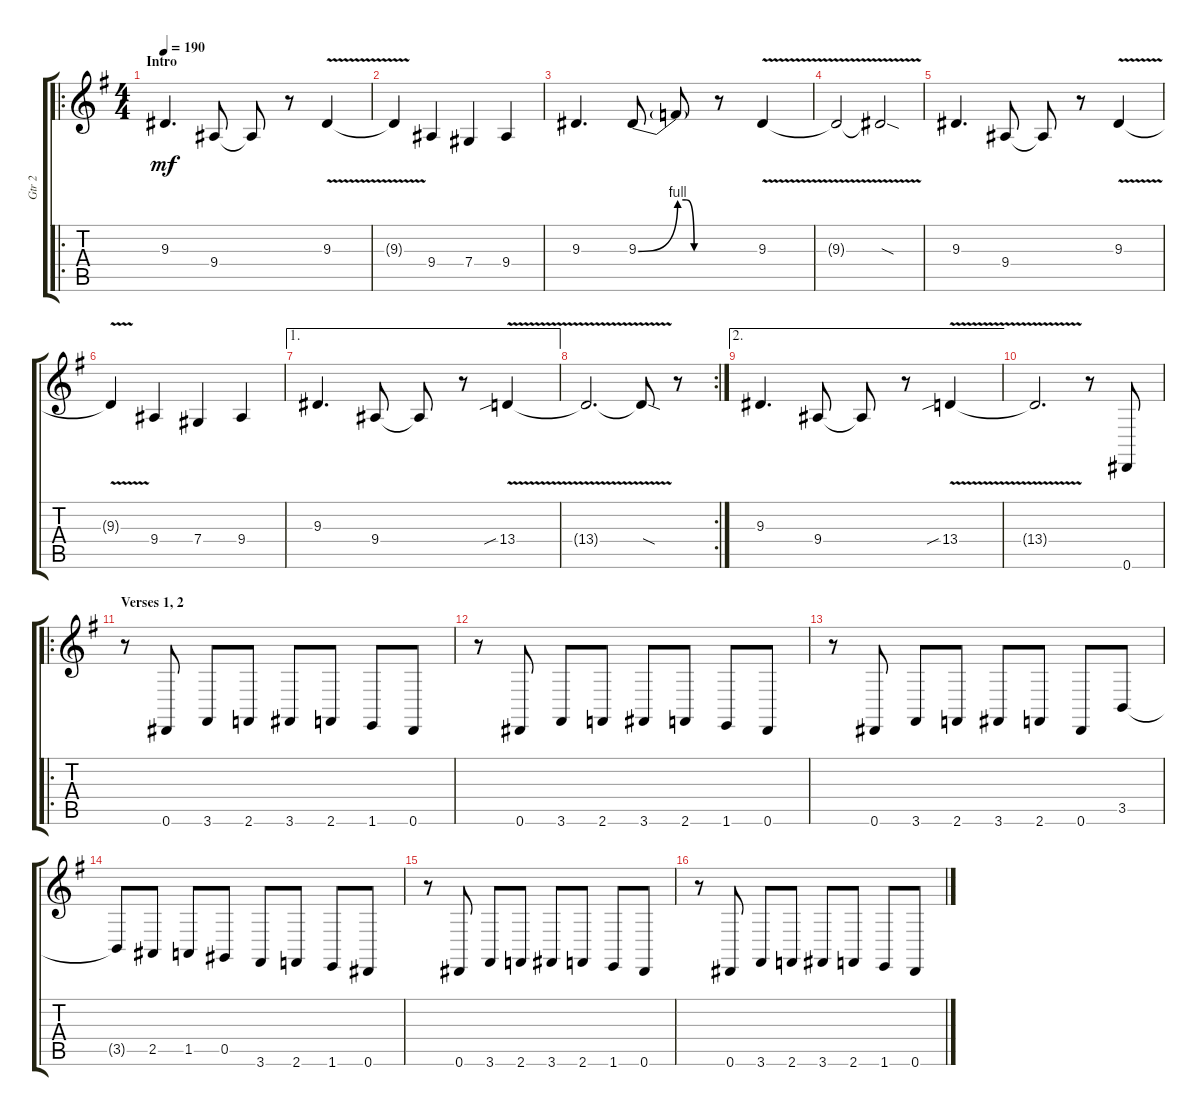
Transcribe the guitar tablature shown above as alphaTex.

\track ("Gtr 2" "Gtr 2") {instrument acousticgrandpiano}
\staff {score tabs}
\tuning (Eb4 Bb3 Gb3 Db3 Ab2 Eb2) {hide}
\ro
\ts (4 4)
\section ("" "Intro")
\tempo 190
\clef g2
\ks g
9.3.4{d dy mf instrument acousticgrandpiano} 9.4.8 9.4{t}.8 r.8 9.3{v}.4 |
9.3{v t}.4 9.4.4 7.4.4 9.4.4 |
9.3.4{d} 9.3{be (bend 0 0 60 4)}.8 9.3{be (custom 0 4 15 4 30 0 60 0) t}.8 r.8 9.3{v}.4 |
9.3{v t}.2 9.3{sod t}.2 |
9.3.4{d} 9.4.8 9.4{t}.8 r.8 9.3{v}.4 |
9.3{v t}.4 9.4.4 7.4.4 9.4.4 |
\ae 1
9.3.4{d} 9.4.8 9.4{t}.8 r.8 13.4{v sib}.4 |
\rc 2
13.4{v t}.2{d} 13.4{sod t}.8 r.8 |
\ae 2
9.3.4{d} 9.4.8 9.4{t}.8 r.8 13.4{v sib}.4 |
13.4{v t}.2{d} r.8 0.6.8 |
\ro
\section ("" "Verses 1, 2")
r.8 0.6.8 3.6.8 2.6.8 3.6.8 2.6.8 1.6.8 0.6.8 |
r.8 0.6.8 3.6.8 2.6.8 3.6.8 2.6.8 1.6.8 0.6.8 |
r.8 0.6.8 3.6.8 2.6.8 3.6.8 2.6.8 0.6.8 3.5.8 |
3.5{t}.8 2.5.8 1.5.8 0.5.8 3.6.8 2.6.8 1.6.8 0.6.8 |
r.8 0.6.8 3.6.8 2.6.8 3.6.8 2.6.8 1.6.8 0.6.8 |
r.8 0.6.8 3.6.8 2.6.8 3.6.8 2.6.8 1.6.8 0.6.8
